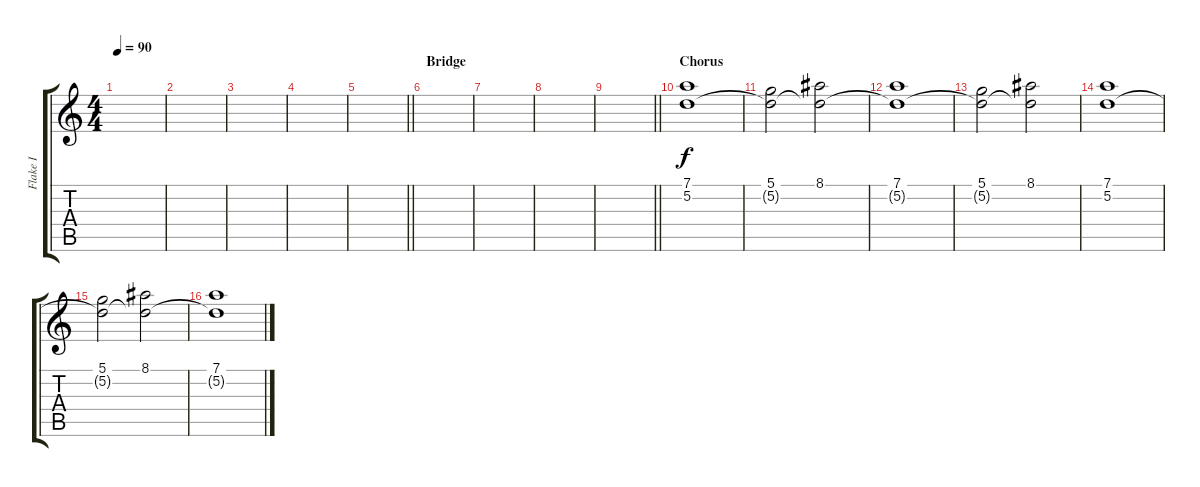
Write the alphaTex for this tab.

\track ("Flake I" "Flake I") {instrument stringensemble1}
\staff {score tabs}
\tuning (D5 A4 F4 C4 G3 C3) {hide}
\ts (4 4)
\tempo 90
\clef g2
\ks c
|
|
|
|
\barLineRight lightlight
|
\section ("" "Bridge")
|
|
|
\barLineRight lightlight
|
\section ("" "Chorus")
(7.1 5.2).1 |
(5.1 5.2{t}).2 (8.1 5.2{t}).2 |
(7.1 5.2{t}).1 |
(5.1 5.2{t}).2 (8.1 5.2{t}).2 |
(7.1 5.2).1 |
(5.1 5.2{t}).2 (8.1 5.2{t}).2 |
(7.1 5.2{t}).1
